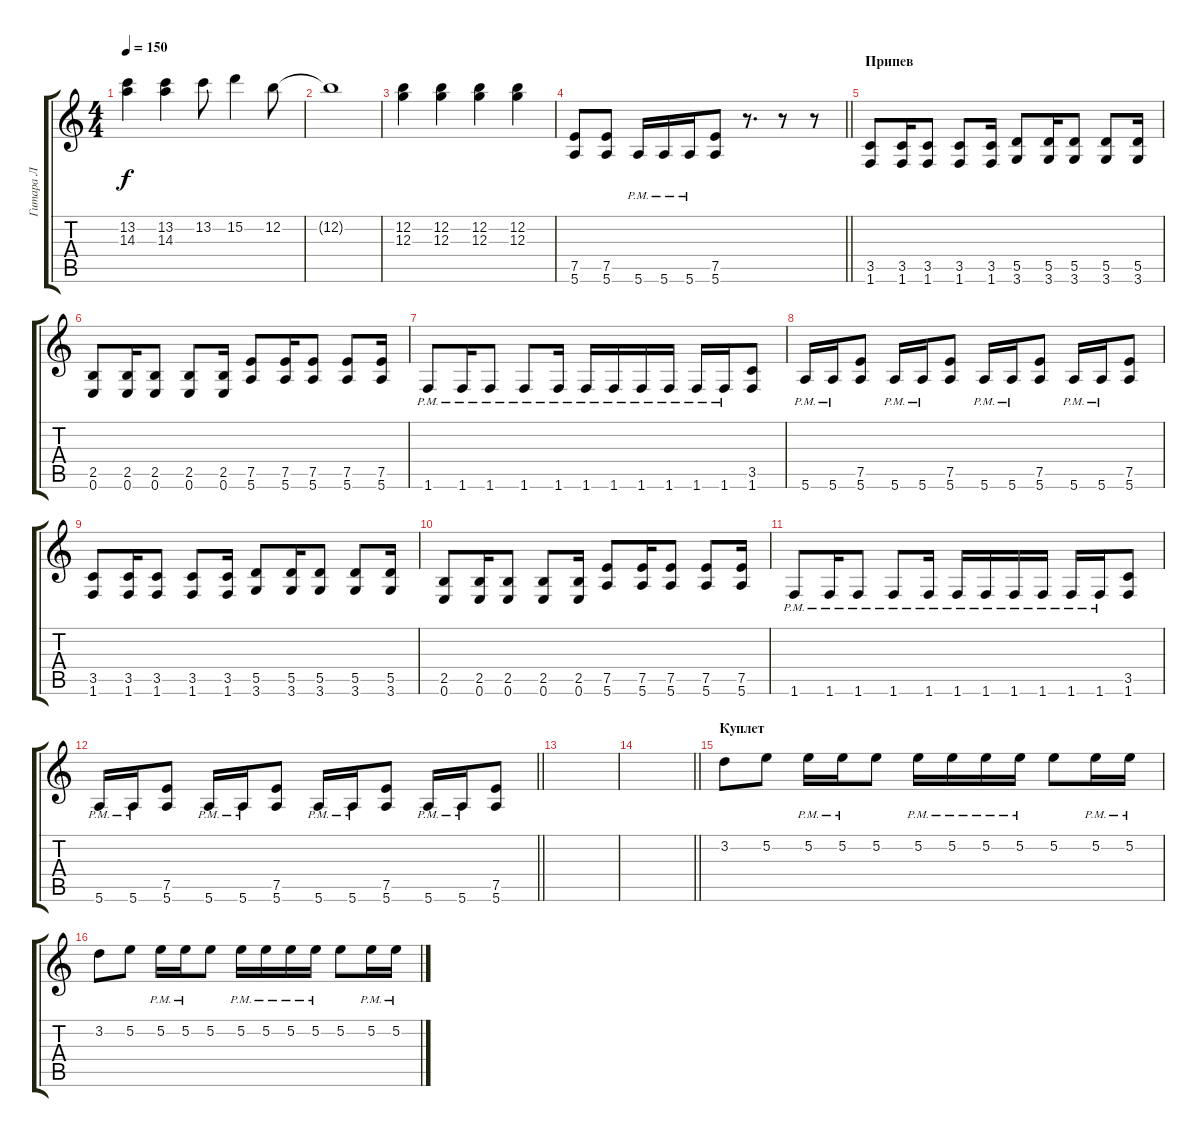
\track ("Гитара Л" "Гитара Л") {instrument electricguitarclean}
\staff {score tabs}
\tuning (E4 B3 G3 D3 A2 E2) {hide}
\ts (4 4)
\tempo 150
\clef g2
\ks c
(13.2 14.3).4{dy f} (13.2 14.3).4 13.2.8 15.2.4 12.2.8 |
12.2{t}.1 |
(12.2 12.3).4 (12.2 12.3).4 (12.2 12.3).4 (12.2 12.3).4 |
\barLineRight lightlight
(7.5 5.6).8 (7.5 5.6).8 5.6{pm}.16 5.6{pm}.16 5.6{pm}.16 (7.5 5.6).8 r.8{d} r.8 r.8 |
\section ("" "Припев")
(3.5 1.6).8 (3.5 1.6).16 (3.5 1.6).8 (3.5 1.6).8 (3.5 1.6).16 (5.5 3.6).8 (5.5 3.6).16 (5.5 3.6).8 (5.5 3.6).8 (5.5 3.6).16 |
(2.5 0.6).8 (2.5 0.6).16 (2.5 0.6).8 (2.5 0.6).8 (2.5 0.6).16 (7.5 5.6).8 (7.5 5.6).16 (7.5 5.6).8 (7.5 5.6).8 (7.5 5.6).16 |
1.6{pm}.8 1.6{pm}.16 1.6{pm}.8 1.6{pm}.8 1.6{pm}.16 1.6{pm}.16 1.6{pm}.16 1.6{pm}.16 1.6{pm}.16 1.6{pm}.16 1.6{pm}.16 (3.5 1.6).8 |
5.6{pm}.16 5.6{pm}.16 (7.5 5.6).8 5.6{pm}.16 5.6{pm}.16 (7.5 5.6).8 5.6{pm}.16 5.6{pm}.16 (7.5 5.6).8 5.6{pm}.16 5.6{pm}.16 (7.5 5.6).8 |
(3.5 1.6).8 (3.5 1.6).16 (3.5 1.6).8 (3.5 1.6).8 (3.5 1.6).16 (5.5 3.6).8 (5.5 3.6).16 (5.5 3.6).8 (5.5 3.6).8 (5.5 3.6).16 |
(2.5 0.6).8 (2.5 0.6).16 (2.5 0.6).8 (2.5 0.6).8 (2.5 0.6).16 (7.5 5.6).8 (7.5 5.6).16 (7.5 5.6).8 (7.5 5.6).8 (7.5 5.6).16 |
1.6{pm}.8 1.6{pm}.16 1.6{pm}.8 1.6{pm}.8 1.6{pm}.16 1.6{pm}.16 1.6{pm}.16 1.6{pm}.16 1.6{pm}.16 1.6{pm}.16 1.6{pm}.16 (3.5 1.6).8 |
\barLineRight lightlight
5.6{pm}.16 5.6{pm}.16 (7.5 5.6).8 5.6{pm}.16 5.6{pm}.16 (7.5 5.6).8 5.6{pm}.16 5.6{pm}.16 (7.5 5.6).8 5.6{pm}.16 5.6{pm}.16 (7.5 5.6).8 |
\section ("" " ")
|
\barLineRight lightlight
|
\section ("" "Куплет")
3.2.8 5.2.8 5.2{pm}.16 5.2{pm}.16 5.2.8 5.2{pm}.16 5.2{pm}.16 5.2{pm}.16 5.2{pm}.16 5.2.8 5.2{pm}.16 5.2{pm}.16 |
3.2.8 5.2.8 5.2{pm}.16 5.2{pm}.16 5.2.8 5.2{pm}.16 5.2{pm}.16 5.2{pm}.16 5.2{pm}.16 5.2.8 5.2{pm}.16 5.2{pm}.16
